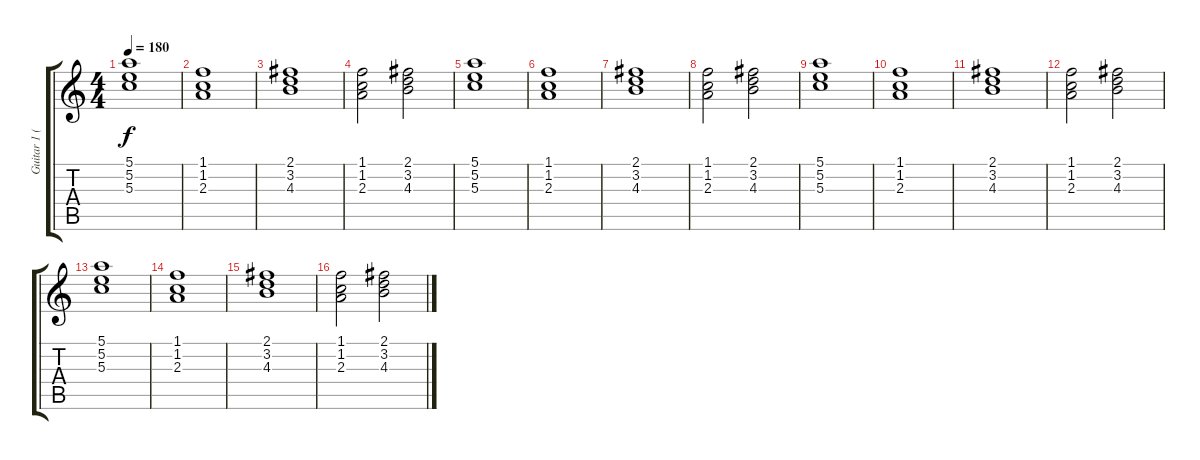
\track ("Guitar 1 (Clean)" "Guitar 1 (") {instrument electricguitarclean}
\staff {score tabs}
\tuning (E4 B3 G3 D3 A2 E2) {hide}
\ts (4 4)
\tempo 180
\clef g2
\ks c
(5.1 5.2 5.3).1{dy f} |
(1.1 1.2 2.3).1 |
(2.1 3.2 4.3).1 |
(1.1 1.2 2.3).2 (2.1 3.2 4.3).2 |
(5.1 5.2 5.3).1 |
(1.1 1.2 2.3).1 |
(2.1 3.2 4.3).1 |
(1.1 1.2 2.3).2 (2.1 3.2 4.3).2 |
(5.1 5.2 5.3).1 |
(1.1 1.2 2.3).1 |
(2.1 3.2 4.3).1 |
(1.1 1.2 2.3).2 (2.1 3.2 4.3).2 |
(5.1 5.2 5.3).1 |
(1.1 1.2 2.3).1 |
(2.1 3.2 4.3).1 |
(1.1 1.2 2.3).2 (2.1 3.2 4.3).2
